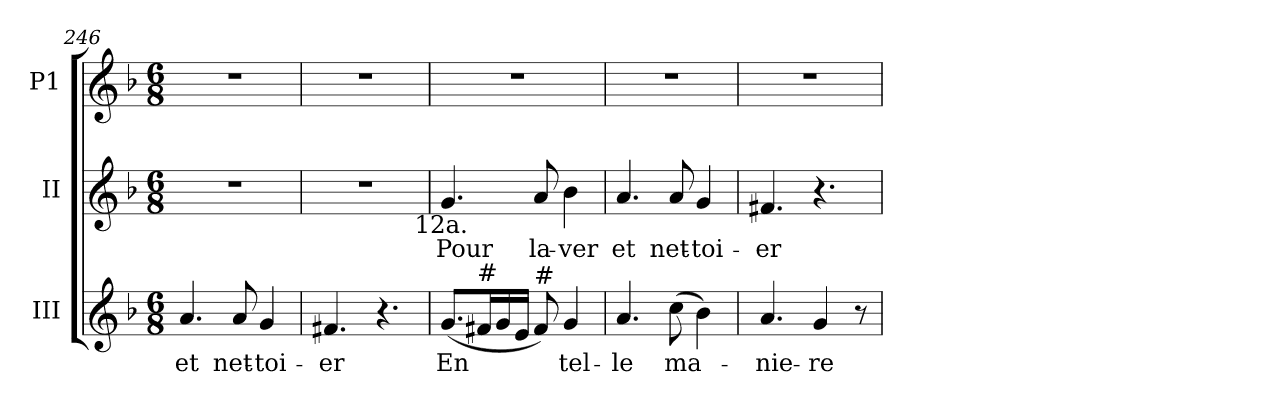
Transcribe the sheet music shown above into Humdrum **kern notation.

**kern	**text	**kern	**text	**kern
*part3	*part3	*part2	*part2	*part1
*staff3	*staff3	*staff2	*staff2	*staff1
*I"III	*	*I"II	*	*I"P1
*clefG2	*	*clefG2	*	*clefG2
*k[b-]	*	*k[b-]	*	*k[b-]
*F:	*	*F:	*	*F:
*M6/8	*	*M6/8	*	*M6/8
=246	=246	=246	=246	=246
!	!LO:LY:b:color=#000000	!LO:N:vis=1	!	!LO:N:vis=1
4.ai/	et	2.r	.	2.r
!	!LO:LY:b:color=#000000	!	!	!
8ai/	net-	.	.	.
!	!LO:LY:b:color=#000000	!	!	!
4gi/	-toi-	.	.	.
=247	=247	=247	=247	=247
!	!LO:LY:b:color=#000000	!LO:N:vis=1	!	!LO:N:vis=1
4.f#Xi/	-er	2.r	.	2.r
4.r	.	.	.	.
!!LO:LB:g=z
=248	=248	=248	=248	=248
!	!LO:LY:b:color=#000000	!	!	!
!	!	!LO:TX:b:cj:t=12a.	!	!
!	!	!	!LO:LY:b:color=#000000	!LO:N:vis=1
(8.gi/L	En	4.gi/	Pour	2.r
!LO:TX:a:t=#	!	!	!	!
16f#i/L	.	.	.	.
16gi/	.	.	.	.
16ei/JJ	.	.	.	.
!LO:TX:a:t=#	!	!	!	!
!	!	!	!LO:LY:b:color=#000000	!
8f#i/)	.	8ai/	la-	.
!	!LO:LY:b:color=#000000	!	!	!
!	!	!	!LO:LY:b:color=#000000	!
4gi/	tel-	4b-i\	-ver	.
=249	=249	=249	=249	=249
!	!LO:LY:b:color=#000000	!	!	!
!	!	!	!LO:LY:b:color=#000000	!LO:N:vis=1
4.ai/	-le	4.ai/	et	2.r
!	!LO:LY:b:color=#000000	!	!	!
!	!	!	!LO:LY:b:color=#000000	!
(8cci\	ma-	8ai/	net-	.
!	!	!	!LO:LY:b:color=#000000	!
4b-i\)	.	4gi/	-toi-	.
=250	=250	=250	=250	=250
!	!LO:LY:b:color=#000000	!	!	!
!	!	!	!LO:LY:b:color=#000000	!LO:N:vis=1
4.ai/	-nie-	4.f#Xi/	-er	2.r
!	!LO:LY:b:color=#000000	!	!	!
4gi/	-re	4.r	.	.
8r	.	.	.	.
=	=	=	=	=
*-	*-	*-	*-	*-
